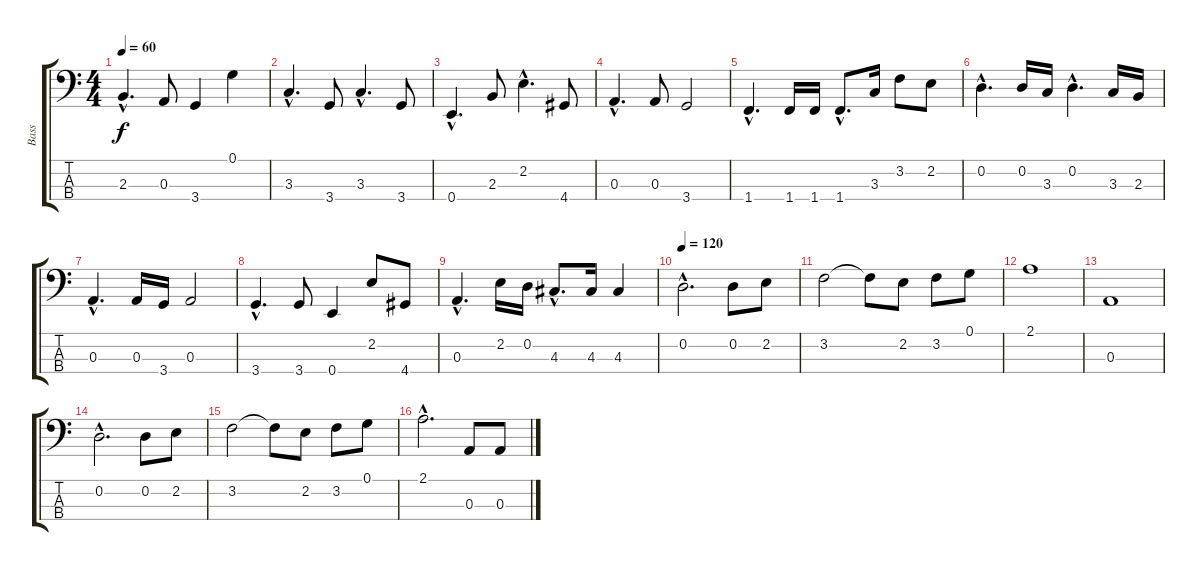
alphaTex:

\track ("Bass" "Bass") {instrument electricbassfinger}
\staff {score tabs}
\tuning (G2 D2 A1 E1) {hide}
\ts (4 4)
\tempo 60
\clef f4
\ks c
2.3{hac}.4{d dy f} 0.3.8 3.4.4 0.1.4 |
3.3{hac}.4{d} 3.4.8 3.3{hac}.4{d} 3.4.8 |
0.4{hac}.4{d} 2.3.8 2.2{hac}.4{d} 4.4.8 |
0.3{hac}.4{d} 0.3.8 3.4.2 |
1.4{hac}.4{d} 1.4.16 1.4.16 1.4{hac}.8{d} 3.3.16 3.2.8 2.2.8 |
0.2{hac}.4{d} 0.2.16 3.3.16 0.2{hac}.4{d} 3.3.16 2.3.16 |
0.3{hac}.4{d} 0.3.16 3.4.16 0.3.2 |
3.4{hac}.4{d} 3.4.8 0.4.4 2.2.8 4.4.8 |
0.3{hac}.4{d} 2.2.16 0.2.16 4.3{hac}.8{d} 4.3.16 4.3.4 |
\tempo 120
0.2{hac}.2{d} 0.2.8 2.2.8 |
3.2.2 3.2{t}.8 2.2.8 3.2.8 0.1.8 |
2.1.1 |
0.3.1 |
0.2{hac}.2{d} 0.2.8 2.2.8 |
3.2.2 3.2{t}.8 2.2.8 3.2.8 0.1.8 |
2.1{hac}.2{d} 0.3.8 0.3.8
